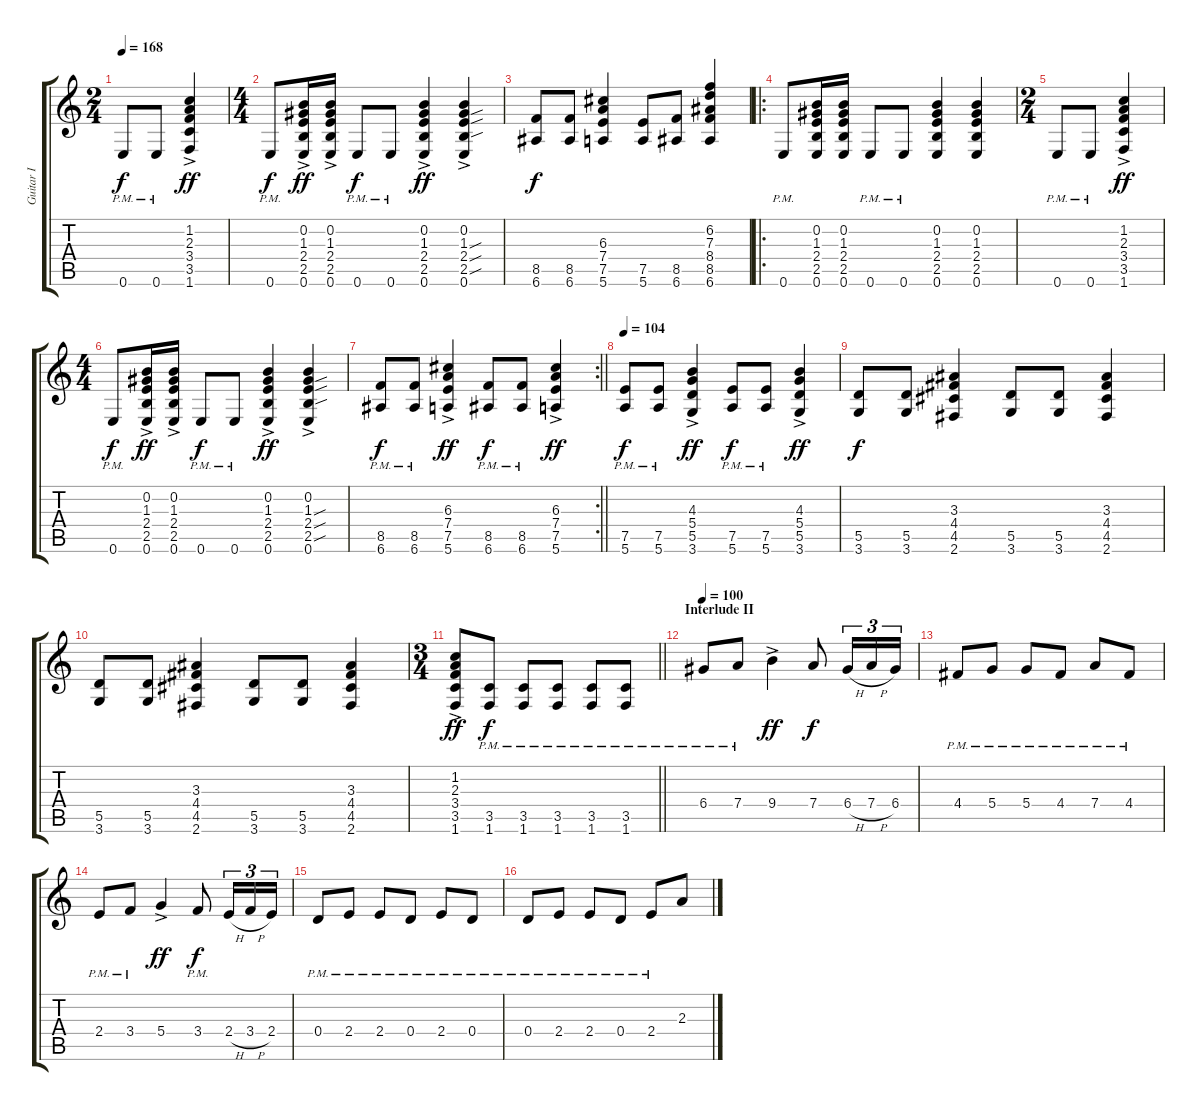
\track ("Guitar I" "Guitar I") {instrument acousticguitarsteel}
\staff {score tabs}
\tuning (E4 B3 G3 D3 A2 E2) {hide}
\ts (2 4)
\tempo 168
\clef g2
\ks c
0.6{pm}.8{dy f} 0.6{pm}.8 (1.2{ac} 2.3{ac} 3.4{ac} 3.5{ac} 1.6{ac}).4{dy ff} |
\ts (4 4)
0.6{pm}.8{dy f} (0.2{ac} 1.3{ac} 2.4 2.5{ac} 0.6{ac}).16{dy ff} (0.2{ac} 1.3{ac} 2.4{ac} 2.5{ac} 0.6{ac}).16 0.6{pm}.8{dy f} 0.6{pm}.8 (0.2{ac} 1.3{ac} 2.4{ac} 2.5{ac} 0.6{ac st}).4{dy ff} (0.2{ac} 1.3{sou ac} 2.4{sou ac} 2.5{sou ac} 0.6{ac}).4 |
(8.5 6.6).8{dy f} (8.5 6.6).8 (6.3 7.4 7.5 5.6).4 (7.5 5.6).8 (8.5 6.6).8 (6.2 7.3 8.4 8.5 6.6).4 |
\ro
0.6{pm}.8 (0.2 1.3 2.4 2.5 0.6).16 (0.2 1.3 2.4 2.5 0.6).16 0.6{pm}.8 0.6{pm}.8 (0.2 1.3 2.4 2.5 0.6).4 (0.2 1.3 2.4 2.5 0.6).4 |
\ts (2 4)
0.6{pm}.8 0.6{pm}.8 (1.2{ac} 2.3{ac} 3.4{ac} 3.5{ac} 1.6{ac}).4{dy ff} |
\ts (4 4)
0.6{pm}.8{dy f} (0.2{ac} 1.3{ac} 2.4 2.5{ac} 0.6{ac}).16{dy ff} (0.2{ac} 1.3{ac} 2.4{ac} 2.5{ac} 0.6{ac}).16 0.6{pm}.8{dy f} 0.6{pm}.8 (0.2{ac} 1.3{ac} 2.4{ac} 2.5{ac} 0.6{ac st}).4{dy ff} (0.2{ac} 1.3{sou ac} 2.4{sou ac} 2.5{sou ac} 0.6{ac}).4 |
\rc 2
\barLineRight lightlight
(8.5{pm} 6.6{pm}).8{dy f} (8.5{pm} 6.6{pm}).8 (6.3{ac} 7.4{ac} 7.5{ac} 5.6{ac}).4{dy ff} (8.5{pm} 6.6{pm}).8{dy f} (8.5{pm} 6.6{pm}).8 (6.3{ac} 7.4{ac} 7.5{ac} 5.6{ac}).4{dy ff} |
\tempo 104
(7.5{pm} 5.6{pm}).8{dy f} (7.5{pm} 5.6{pm}).8 (4.3{ac} 5.4{ac} 5.5{ac} 3.6{ac}).4{dy ff} (7.5{pm} 5.6{pm}).8{dy f} (7.5{pm} 5.6{pm}).8 (4.3{ac} 5.4{ac} 5.5{ac} 3.6{ac}).4{dy ff} |
(5.5 3.6).8{dy f} (5.5 3.6).8 (3.3 4.4 4.5 2.6).4 (5.5 3.6).8 (5.5 3.6).8 (3.3 4.4 4.5 2.6).4 |
(5.5 3.6).8 (5.5 3.6).8 (3.3 4.4 4.5 2.6).4 (5.5 3.6).8 (5.5 3.6).8 (3.3 4.4 4.5 2.6).4 |
\ts (3 4)
\barLineRight lightlight
(1.2{ac} 2.3{ac} 3.4{ac} 3.5{ac} 1.6{ac}).8{dy ff} (3.5{pm} 1.6{pm}).8{dy f} (3.5{pm} 1.6{pm}).8 (3.5{pm} 1.6{pm}).8 (3.5{pm} 1.6{pm}).8 (3.5{pm} 1.6{pm}).8 |
\section ("" "Interlude II")
\tempo 100
6.4{pm}.8 7.4{pm}.8 9.4{ac}.4{dy ff} 7.4.8{dy f} 6.4{h}.16{tu (3 2)} 7.4{h}.16{tu (3 2)} 6.4.16{tu (3 2)} |
4.4{pm}.8 5.4{pm}.8 5.4{pm}.8 4.4{pm}.8 7.4{pm}.8 4.4{pm}.8 |
2.4{pm}.8 3.4{pm}.8 5.4{ac}.4{dy ff} 3.4{pm}.8{dy f} 2.4{h}.16{tu (3 2)} 3.4{h}.16{tu (3 2)} 2.4.16{tu (3 2)} |
0.4{pm}.8 2.4{pm}.8 2.4{pm}.8 0.4{pm}.8 2.4{pm}.8 0.4{pm}.8 |
0.4{pm}.8 2.4{pm}.8 2.4{pm}.8 0.4{pm}.8 2.4{pm}.8 2.3.8
